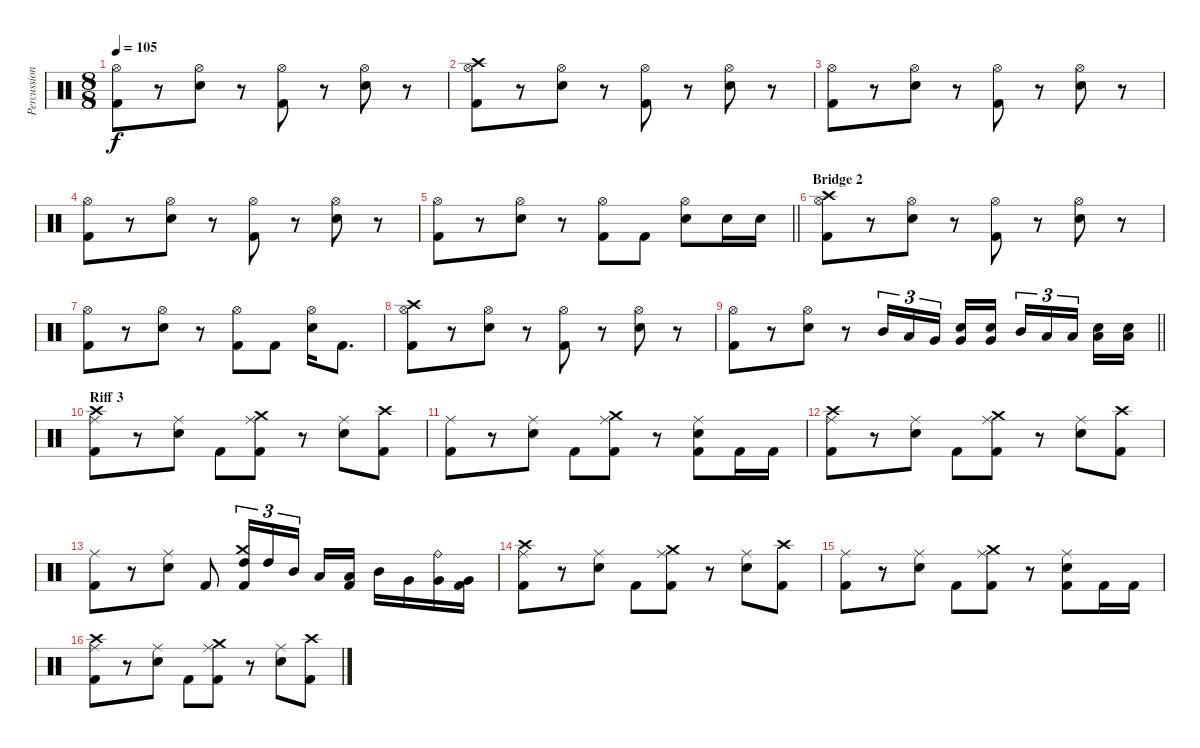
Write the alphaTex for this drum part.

\track ("Percussion" "Percussion") {instrument percussion}
\staff {score}
\articulation defaults
\ts (8 8)
\tempo 105
\clef neutral
\ks c
("Hi-Hat (open)" "Kick (hit) 2").8{dy f} r.8 ("Hi-Hat (open)" "Snare (hit) 2").8 r.8 ("Hi-Hat (open)" "Kick (hit) 2").8 r.8 ("Hi-Hat (open)" "Snare (hit) 2").8 r.8 |
("Crash high (hit)" "Hi-Hat (open)" "Kick (hit) 2").8 r.8 ("Hi-Hat (open)" "Snare (hit) 2").8 r.8 ("Hi-Hat (open)" "Kick (hit) 2").8 r.8 ("Hi-Hat (open)" "Snare (hit) 2").8 r.8 |
("Hi-Hat (open)" "Kick (hit) 2").8 r.8 ("Hi-Hat (open)" "Snare (hit) 2").8 r.8 ("Hi-Hat (open)" "Kick (hit) 2").8 r.8 ("Hi-Hat (open)" "Snare (hit) 2").8 r.8 |
("Hi-Hat (open)" "Kick (hit) 2").8 r.8 ("Hi-Hat (open)" "Snare (hit) 2").8 r.8 ("Hi-Hat (open)" "Kick (hit) 2").8 r.8 ("Hi-Hat (open)" "Snare (hit) 2").8 r.8 |
\barLineRight lightlight
("Hi-Hat (open)" "Kick (hit) 2").8 r.8 ("Hi-Hat (open)" "Snare (hit) 2").8 r.8 ("Hi-Hat (open)" "Kick (hit) 2").8 "Kick (hit) 2".8 ("Hi-Hat (open)" "Snare (hit) 2").8 "Snare (hit) 2".16 "Snare (hit) 2".16 |
\section ("" "Bridge 2")
("Crash high (hit)" "Hi-Hat (open)" "Kick (hit) 2").8 r.8 ("Hi-Hat (open)" "Snare (hit) 2").8 r.8 ("Hi-Hat (open)" "Kick (hit) 2").8 r.8 ("Hi-Hat (open)" "Snare (hit) 2").8 r.8 |
("Hi-Hat (open)" "Kick (hit) 2").8 r.8 ("Hi-Hat (open)" "Snare (hit) 2").8 r.8 ("Hi-Hat (open)" "Kick (hit) 2").8 "Kick (hit) 2".8 ("Hi-Hat (open)" "Snare (hit) 2").16 "Kick (hit) 2".8{d} |
("Crash high (hit)" "Hi-Hat (open)" "Kick (hit) 2").8 r.8 ("Hi-Hat (open)" "Snare (hit) 2").8 r.8 ("Hi-Hat (open)" "Kick (hit) 2").8 r.8 ("Hi-Hat (open)" "Snare (hit) 2").8 r.8 |
\barLineRight lightlight
("Hi-Hat (open)" "Kick (hit) 2").8 r.8 ("Hi-Hat (open)" "Snare (hit) 2").8 r.8 "Mid Tom (hit)".16{tu (3 2)} "Low Tom (hit)".16{tu (3 2)} "Very Low Tom (hit)".16{tu (3 2)} ("Snare (hit) 2" "Very Low Tom (hit)").16 ("Snare (hit) 2" "Very Low Tom (hit)").16 "Mid Tom (hit)".16{tu (3 2)} "Low Tom (hit)".16{tu (3 2)} "Low Floor Tom (hit)".16{tu (3 2)} ("Snare (hit) 2" "Low Floor Tom (hit)").16 ("Snare (hit) 2" "Low Floor Tom (hit)").16 |
\section ("" "Riff 3")
("Crash high (hit)" "Ride (middle)" "Kick (hit) 2").8 r.8 ("Ride (middle)" "Snare (hit) 2").8 "Kick (hit) 2".8 ("Crash medium (hit)" "Ride (middle)" "Kick (hit) 2").8 r.8 ("Ride (middle)" "Snare (hit) 2").8 ("Crash high (hit)" "Kick (hit) 2").8 |
("Ride (middle)" "Kick (hit) 2").8 r.8 ("Ride (middle)" "Snare (hit) 2").8 "Kick (hit) 2".8 ("Crash medium (hit)" "Ride (middle)" "Kick (hit) 2").8 r.8 ("Ride (middle)" "Snare (hit) 2" "Kick (hit) 2").8 "Kick (hit) 2".16 "Kick (hit) 2".16 |
("Crash high (hit)" "Ride (middle)" "Kick (hit) 2").8 r.8 ("Ride (middle)" "Snare (hit) 2").8 "Kick (hit) 2".8 ("Crash medium (hit)" "Ride (middle)" "Kick (hit) 2").8 r.8 ("Ride (middle)" "Snare (hit) 2").8 ("Crash high (hit)" "Kick (hit) 2").8 |
("Ride (middle)" "Kick (hit) 2").8 r.8 ("Ride (middle)" "Snare (hit) 2").8 "Kick (hit) 2".8 ("Crash medium (hit)" "High Tom (hit)" "Kick (hit) 2").16{tu (3 2)} "High Tom (hit)".16{tu (3 2)} "Mid Tom (hit)".16{tu (3 2)} "Low Tom (hit)".16 ("Low Tom (hit)" "Kick (hit) 2").16 "Mid Tom (hit)".16 "Very Low Tom (hit)".16 ("Ride (bell)" "Very Low Tom (hit)").16 ("Very Low Tom (hit)" "Kick (hit) 2").16 |
("Crash high (hit)" "Ride (middle)" "Kick (hit) 2").8 r.8 ("Ride (middle)" "Snare (hit) 2").8 "Kick (hit) 2".8 ("Crash medium (hit)" "Ride (middle)" "Kick (hit) 2").8 r.8 ("Ride (middle)" "Snare (hit) 2").8 ("Crash high (hit)" "Kick (hit) 2").8 |
("Ride (middle)" "Kick (hit) 2").8 r.8 ("Ride (middle)" "Snare (hit) 2").8 "Kick (hit) 2".8 ("Crash medium (hit)" "Ride (middle)" "Kick (hit) 2").8 r.8 ("Ride (middle)" "Snare (hit) 2" "Kick (hit) 2").8 "Kick (hit) 2".16 "Kick (hit) 2".16 |
("Crash high (hit)" "Ride (middle)" "Kick (hit) 2").8 r.8 ("Ride (middle)" "Snare (hit) 2").8 "Kick (hit) 2".8 ("Crash medium (hit)" "Ride (middle)" "Kick (hit) 2").8 r.8 ("Ride (middle)" "Snare (hit) 2").8 ("Crash high (hit)" "Kick (hit) 2").8
